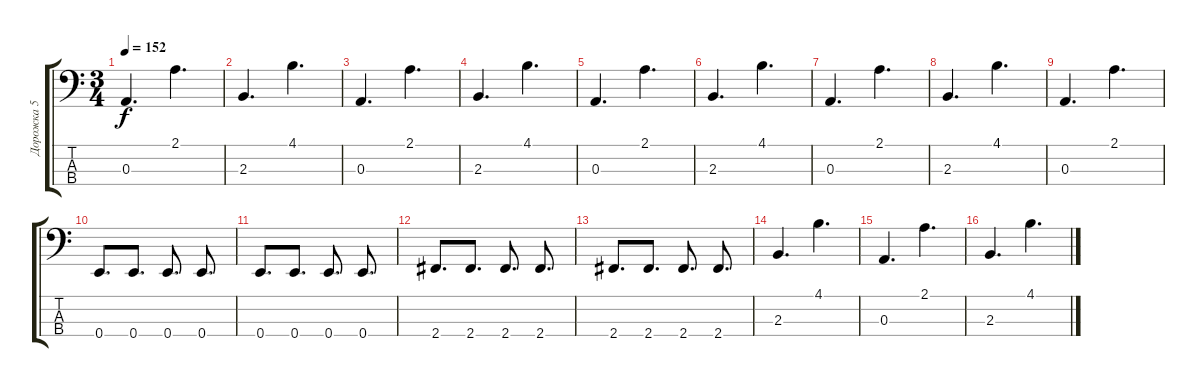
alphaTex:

\track ("Дорожка 5" "Дорожка 5") {instrument acousticbass}
\staff {score tabs}
\tuning (G2 D2 A1 E1) {hide}
\ts (3 4)
\tempo 152
\clef f4
\ks c
0.3.4{d dy f} 2.1.4{d} |
2.3.4{d} 4.1.4{d} |
0.3.4{d} 2.1.4{d} |
2.3.4{d} 4.1.4{d} |
0.3.4{d} 2.1.4{d} |
2.3.4{d} 4.1.4{d} |
0.3.4{d} 2.1.4{d} |
2.3.4{d} 4.1.4{d} |
0.3.4{d} 2.1.4{d} |
0.4.8{d} 0.4.8{d} 0.4.8{d} 0.4.8{d} |
0.4.8{d} 0.4.8{d} 0.4.8{d} 0.4.8{d} |
2.4.8{d} 2.4.8{d} 2.4.8{d} 2.4.8{d} |
2.4.8{d} 2.4.8{d} 2.4.8{d} 2.4.8{d} |
2.3.4{d} 4.1.4{d} |
0.3.4{d} 2.1.4{d} |
2.3.4{d} 4.1.4{d}
